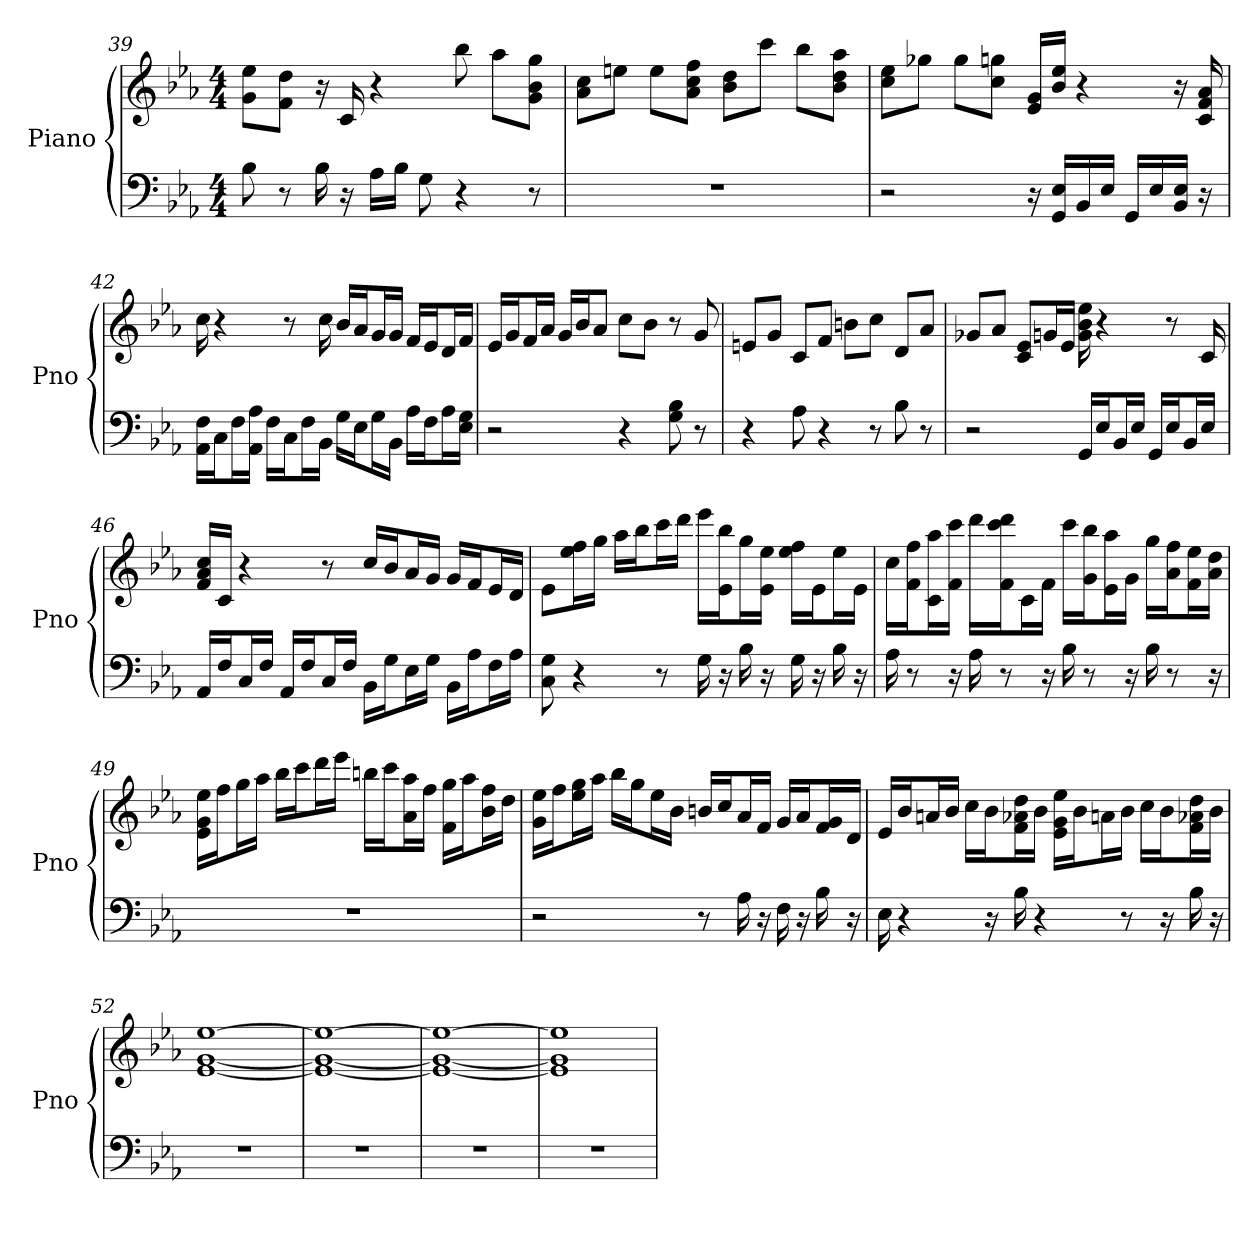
**kern	**kern
*part1	*part1
*staff2	*staff1
*I"Piano	*
*I'Pno	*
*clefF4	*clefG2
*k[b-e-a-]	*k[b-e-a-]
*E-:	*E-:
*M4/4	*M4/4
=39	=39
8B-	8g\ 8ee-\L
8r	8f\ 8dd\J
16B-	16r
16r	16c
16A-\LL	4r
16B-\JJ	.
8G	.
4r	8bb-
.	8aa-\L
8r	8g\ 8gg\ 8b-\J
=40	=40
1r	8a-\ 8cc\L
.	8ee\J
.	8ee\L
.	8ff\ 8a-\ 8cc\J
.	8b-\ 8dd\L
.	8ccc\J
.	8bb-\L
.	8aa-\ 8b-\ 8dd\J
=41	=41
2r	8cc\ 8ee-\L
.	8gg-\J
.	8gg-\L
.	8gg\ 8cc\J
16r	16e-/ 16g/LL
16GG/ 16E-/LL	16b-/ 16ee-/JJ
16BB-/	4r
16E-/JJ	.
16GG/LL	.
16E-/	.
16BB-/ 16E-/JJ	16r
16r	16c 16f 16a-
=42	=42
16AA-\ 16F\LL	16cc
16C\J	4r
16F\L	.
16AA-\ 16A-\JJ	.
16F\LL	.
16C\J	8r
16F\L	.
16BB-\JJ	16cc
16G\LL	16b-/LL
16E-\J	16a-/J
16G\L	16g/L
16BB-\JJ	16g/JJ
16A-\LL	16f/LL
16F\J	16e-/J
16A-\L	16d/L
16E-\ 16G\JJ	16f/JJ
=43	=43
2r	16e-/LL
.	16g/J
.	16f/L
.	16a-/JJ
.	16g/LL
.	16b-/J
.	8a-/J
4r	8cc\L
.	8b-\J
8G 8B-	8r
8r	8g
=44	=44
4r	8e/L
.	8g/J
8A-	8c/L
4r	8f/J
.	8b\L
8r	8cc\J
8B-	8d/L
8r	8a-/J
=45	=45
2r	8g-/L
.	8a-/J
.	8e-/ 8c/L
.	16g/L
.	16e-/JJ
16GG/LL	16g 16b- 16ee-
16E-/J	4r
16BB-/L	.
16E-/JJ	.
16GG/LL	.
16E-/J	8r
16BB-/L	.
16E-/JJ	16c
=46	=46
16AA-/LL	16f/ 16a-/ 16cc/LL
16F/J	16c/JJ
16C/L	4r
16F/JJ	.
16AA-/LL	.
16F/J	.
16C/L	8r
16F/JJ	.
16BB-\LL	16cc/LL
16G\J	16b-/J
16E-\L	16a-/L
16G\JJ	16g/JJ
16BB-\LL	16g/LL
16A-\J	16f/J
16F\L	16e-/L
16A-\JJ	16d/JJ
=47	=47
8C 8G	8e-\L
4r	16ee-\ 16ff\L
.	16gg\JJ
.	16aa-\LL
.	16bb-\J
8r	16ccc\L
.	16ddd\JJ
16G	16eee-\LL
16r	16bb-\ 16e-\J
16B-	16gg\L
16r	16ee-\ 16e-\JJ
16G	16ff\ 16ee-\LL
16r	16e-\J
16B-	16ee-\L
16r	16e-\JJ
=48	=48
16A-	16cc\LL
8r	16f\ 16ff\J
.	16c\ 16aa-\L
16r	16f\ 16ccc\JJ
16A-	16ddd\LL
8r	16f\ 16ddd\ 16ccc\J
.	16c\L
16r	16f\JJ
16B-	16ccc\LL
8r	16g\ 16bb-\J
.	16aa-\ 16e-\L
16r	16g\JJ
16B-	16gg\LL
8r	16a-\ 16ff\J
.	16ee-\ 16f\L
16r	16a-\ 16dd\JJ
=49	=49
1r	16g\ 16ee-\ 16e-\LL
.	16ff\J
.	16gg\L
.	16aa-\JJ
.	16bb-\LL
.	16ccc\J
.	16ddd\L
.	16eee-\JJ
.	16bb\LL
.	16ccc\J
.	16aa-\ 16a-\L
.	16ff\JJ
.	16gg\ 16f\LL
.	16aa-\J
.	16b-\ 16ff\L
.	16dd\JJ
=50	=50
2r	16ee-\ 16g\LL
.	16ff\J
.	16ee-\ 16gg\L
.	16aa-\JJ
.	16bb-\LL
.	16gg\J
.	16ee-\L
.	16b-\JJ
8r	16b/LL
.	16cc/J
16A-	16a-/L
16r	16f/JJ
16F	16g/LL
16r	16a-/J
16B-	16g/ 16f/L
16r	16d/JJ
=51	=51
16E-	16e-/LL
4r	16b-/J
.	16a/L
.	16b-/JJ
.	16cc\LL
16r	16b-\J
16B-	16dd\ 16a-\ 16f\L
4r	16b-\JJ
.	16ee-\ 16e-\ 16g\LL
.	16b-\J
.	16a\L
8r	16b-\JJ
.	16cc\LL
16r	16b-\J
16B-	16a-\ 16dd\ 16f\L
16r	16b-\JJ
=52	=52
1r	[1e- [1ee- [1g
=53	=53
1r	1e-_ 1ee-_ 1g_
=54	=54
1r	1e-_ 1ee-_ 1g_
=55	=55
1r	1e-] 1ee-] 1g]
=	=
*-	*-
